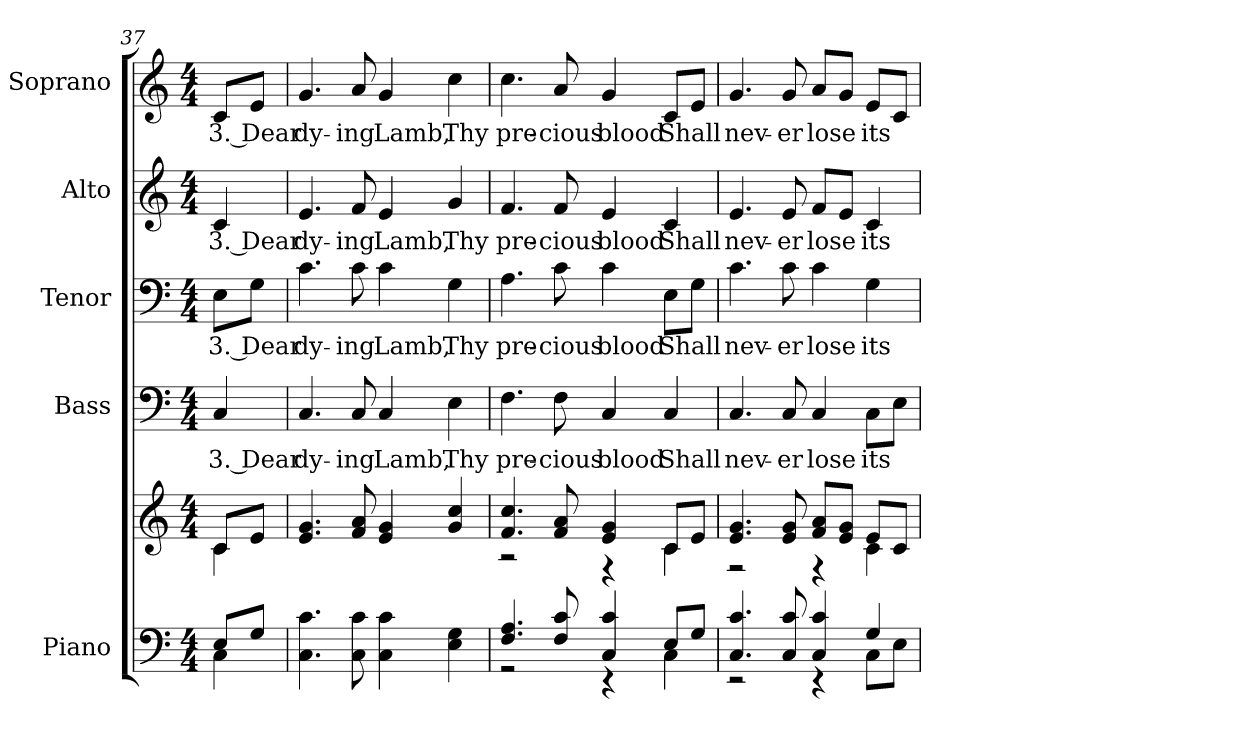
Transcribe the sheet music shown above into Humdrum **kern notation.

**kern	**kern	**kern	**text	**kern	**text	**kern	**text	**kern	**text
*part5	*part5	*part4	*part4	*part3	*part3	*part2	*part2	*part1	*part1
*staff6	*staff5	*staff4	*staff4	*staff3	*staff3	*staff2	*staff2	*staff1	*staff1
*I"Piano	*	*I"Bass	*	*I"Tenor	*	*I"Alto	*	*I"Soprano	*
*I'Pno.	*	*I'B.	*	*I'T.	*	*I'A.	*	*I'S.	*
*clefF4	*clefG2	*clefF4	*	*clefF4	*	*clefG2	*	*clefG2	*
*k[]	*k[]	*k[]	*	*k[]	*	*k[]	*	*k[]	*
*C:	*C:	*C:	*	*C:	*	*C:	*	*C:	*
*M4/4	*M4/4	*M4/4	*	*M4/4	*	*M4/4	*	*M4/4	*
=37	=37	=37	=37	=37	=37	=37	=37	=37	=37
*^	*^	*	*	*	*	*	*	*	*
!	!	!	!	!	!LO:LY:b:color=#000000	!	!	!	!	!	!
!	!	!	!	!	!	!	!LO:LY:b:color=#000000	!	!	!	!
!	!	!	!	!	!	!	!	!	!LO:LY:b:color=#000000	!	!
!	!	!	!	!	!	!	!	!	!	!	!LO:LY:b:color=#000000
8Ei/L	4Ci\	8ci/L	4ci\	4Ci/	3. Dear	8Ei\L	3. Dear	4ci/	3. Dear	8ci/L	3. Dear
8Gi/J	.	8ei/J	.	.	.	8Gi\J	.	.	.	8ei/J	.
*v	*v	*	*	*	*	*	*	*	*	*	*
*	*v	*v	*	*	*	*	*	*	*	*
=38	=38	=38	=38	=38	=38	=38	=38	=38	=38
!	!	!	!LO:LY:b:color=#000000	!	!	!	!	!	!
!	!	!	!	!	!LO:LY:b:color=#000000	!	!	!	!
!	!	!	!	!	!	!	!LO:LY:b:color=#000000	!	!
!	!	!	!	!	!	!	!	!	!LO:LY:b:color=#000000
4.Ci\ 4.ci	4.ei/ 4.gi	4.Ci/	dy-	4.ci\	dy-	4.ei/	dy-	4.gi/	dy-
!	!	!	!LO:LY:b:color=#000000	!	!	!	!	!	!
!	!	!	!	!	!LO:LY:b:color=#000000	!	!	!	!
!	!	!	!	!	!	!	!LO:LY:b:color=#000000	!	!
!	!	!	!	!	!	!	!	!	!LO:LY:b:color=#000000
8Ci\ 8ci	8fi/ 8ai	8Ci/	-ing	8ci\	-ing	8fi/	-ing	8ai/	-ing
!	!	!	!LO:LY:b:color=#000000	!	!	!	!	!	!
!	!	!	!	!	!LO:LY:b:color=#000000	!	!	!	!
!	!	!	!	!	!	!	!LO:LY:b:color=#000000	!	!
!	!	!	!	!	!	!	!	!	!LO:LY:b:color=#000000
4Ci\ 4ci	4ei/ 4gi	4Ci/	Lamb,	4ci\	Lamb,	4ei/	Lamb,	4gi/	Lamb,
!	!	!	!LO:LY:b:color=#000000	!	!	!	!	!	!
!	!	!	!	!	!LO:LY:b:color=#000000	!	!	!	!
!	!	!	!	!	!	!	!LO:LY:b:color=#000000	!	!
!	!	!	!	!	!	!	!	!	!LO:LY:b:color=#000000
4Ei\ 4Gi	4gi/ 4cci	4Ei\	Thy	4Gi\	Thy	4gi/	Thy	4cci\	Thy
=39	=39	=39	=39	=39	=39	=39	=39	=39	=39
*^	*^	*	*	*	*	*	*	*	*
!	!	!	!	!	!LO:LY:b:color=#000000	!	!	!	!	!	!
!	!	!	!	!	!	!	!LO:LY:b:color=#000000	!	!	!	!
!	!	!	!	!	!	!	!	!	!LO:LY:b:color=#000000	!	!
!	!	!	!	!	!	!	!	!	!	!	!LO:LY:b:color=#000000
4.Fi/ 4.Ai	2r	4.fi/ 4.cci	2r	4.Fi\	pre-	4.Ai\	pre-	4.fi/	pre-	4.cci\	pre-
!	!	!	!	!	!LO:LY:b:color=#000000	!	!	!	!	!	!
!	!	!	!	!	!	!	!LO:LY:b:color=#000000	!	!	!	!
!	!	!	!	!	!	!	!	!	!LO:LY:b:color=#000000	!	!
!	!	!	!	!	!	!	!	!	!	!	!LO:LY:b:color=#000000
8Fi/ 8ci	.	8fi/ 8ai	.	8Fi\	-cious	8ci\	-cious	8fi/	-cious	8ai/	-cious
!	!	!	!	!	!LO:LY:b:color=#000000	!	!	!	!	!	!
!	!	!	!	!	!	!	!LO:LY:b:color=#000000	!	!	!	!
!	!	!	!	!	!	!	!	!	!LO:LY:b:color=#000000	!	!
!	!	!	!	!	!	!	!	!	!	!	!LO:LY:b:color=#000000
4Ci/ 4ci	4r	4ei/ 4gi	4r	4Ci/	blood	4ci\	blood	4ei/	blood	4gi/	blood
!	!	!	!	!	!LO:LY:b:color=#000000	!	!	!	!	!	!
!	!	!	!	!	!	!	!LO:LY:b:color=#000000	!	!	!	!
!	!	!	!	!	!	!	!	!	!LO:LY:b:color=#000000	!	!
!	!	!	!	!	!	!	!	!	!	!	!LO:LY:b:color=#000000
8Ei/L	4Ci\	8ci/L	4ci\	4Ci/	Shall	8Ei\L	Shall	4ci/	Shall	8ci/L	Shall
8Gi/J	.	8ei/J	.	.	.	8Gi\J	.	.	.	8ei/J	.
=40	=40	=40	=40	=40	=40	=40	=40	=40	=40	=40	=40
!	!	!	!	!	!LO:LY:b:color=#000000	!	!	!	!	!	!
!	!	!	!	!	!	!	!LO:LY:b:color=#000000	!	!	!	!
!	!	!	!	!	!	!	!	!	!LO:LY:b:color=#000000	!	!
!	!	!	!	!	!	!	!	!	!	!	!LO:LY:b:color=#000000
4.Ci/ 4.ci	2r	4.ei/ 4.gi	2r	4.Ci/	nev-	4.ci\	nev-	4.ei/	nev-	4.gi/	nev-
!	!	!	!	!	!LO:LY:b:color=#000000	!	!	!	!	!	!
!	!	!	!	!	!	!	!LO:LY:b:color=#000000	!	!	!	!
!	!	!	!	!	!	!	!	!	!LO:LY:b:color=#000000	!	!
!	!	!	!	!	!	!	!	!	!	!	!LO:LY:b:color=#000000
8Ci/ 8ci	.	8ei/ 8gi	.	8Ci/	-er	8ci\	-er	8ei/	-er	8gi/	-er
!	!	!	!	!	!LO:LY:b:color=#000000	!	!	!	!	!	!
!	!	!	!	!	!	!	!LO:LY:b:color=#000000	!	!	!	!
!	!	!	!	!	!	!	!	!	!LO:LY:b:color=#000000	!	!
!	!	!	!	!	!	!	!	!	!	!	!LO:LY:b:color=#000000
4Ci/ 4ci	4r	8fi/ 8aiL	4r	4Ci/	lose	4ci\	lose	8fi/L	lose	8ai/L	lose
.	.	8ei/ 8giJ	.	.	.	.	.	8ei/J	.	8gi/J	.
!	!	!	!	!	!LO:LY:b:color=#000000	!	!	!	!	!	!
!	!	!	!	!	!	!	!LO:LY:b:color=#000000	!	!	!	!
!	!	!	!	!	!	!	!	!	!LO:LY:b:color=#000000	!	!
!	!	!	!	!	!	!	!	!	!	!	!LO:LY:b:color=#000000
4Gi/	8Ci\L	8ei/L	4ci\	8Ci\L	its	4Gi\	its	4ci/	its	8ei/L	its
.	8Ei\J	8ci/J	.	8Ei\J	.	.	.	.	.	8ci/J	.
*v	*v	*	*	*	*	*	*	*	*	*	*
*	*v	*v	*	*	*	*	*	*	*	*
=	=	=	=	=	=	=	=	=	=
*-	*-	*-	*-	*-	*-	*-	*-	*-	*-
